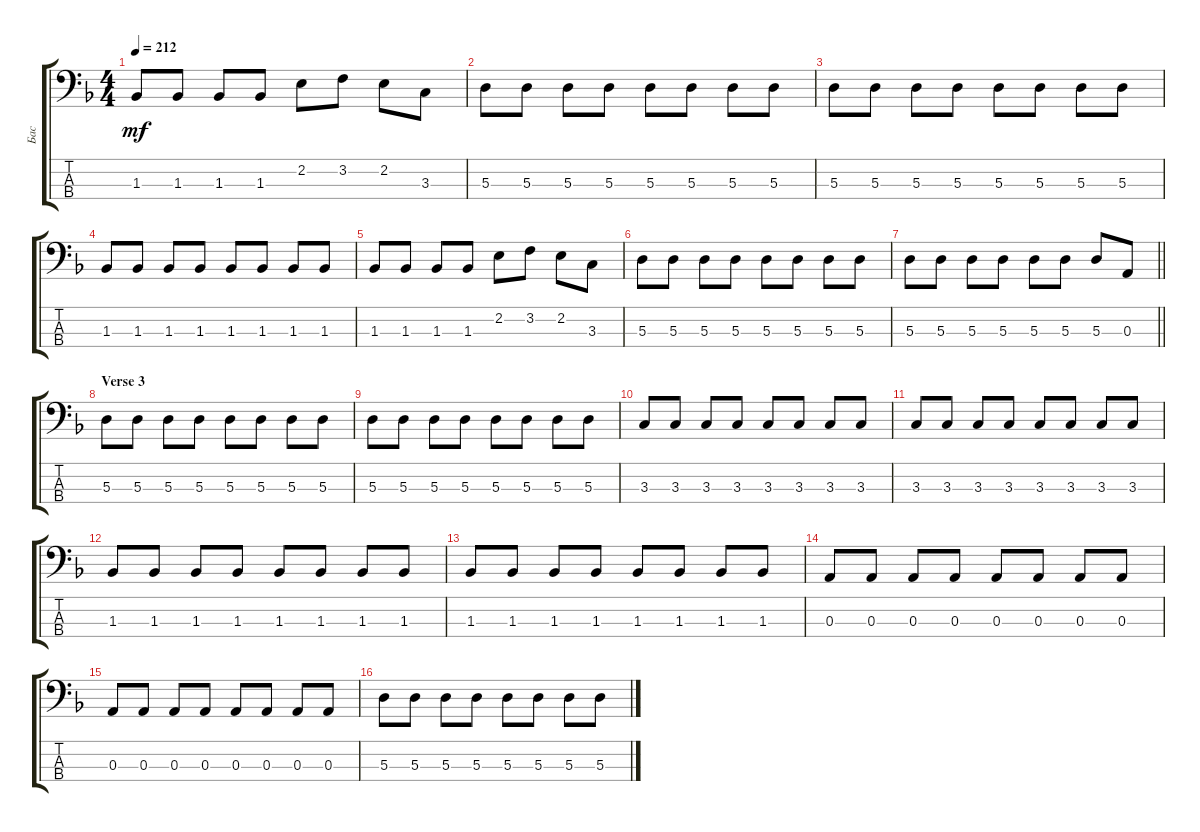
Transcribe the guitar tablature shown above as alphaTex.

\track ("Бас" "Бас") {instrument electricbassfinger}
\staff {score tabs}
\tuning (G2 D2 A1 E1) {hide}
\ts (4 4)
\tempo 212
\clef f4
\ks dminor
1.3.8{dy mf} 1.3.8 1.3.8 1.3.8 2.2.8 3.2.8 2.2.8 3.3.8 |
5.3.8 5.3.8 5.3.8 5.3.8 5.3.8 5.3.8 5.3.8 5.3.8 |
5.3.8 5.3.8 5.3.8 5.3.8 5.3.8 5.3.8 5.3.8 5.3.8 |
1.3.8 1.3.8 1.3.8 1.3.8 1.3.8 1.3.8 1.3.8 1.3.8 |
1.3.8 1.3.8 1.3.8 1.3.8 2.2.8 3.2.8 2.2.8 3.3.8 |
5.3.8 5.3.8 5.3.8 5.3.8 5.3.8 5.3.8 5.3.8 5.3.8 |
\barLineRight lightlight
5.3.8 5.3.8 5.3.8 5.3.8 5.3.8 5.3.8 5.3.8 0.3.8 |
\section ("" "Verse 3")
5.3.8 5.3.8 5.3.8 5.3.8 5.3.8 5.3.8 5.3.8 5.3.8 |
5.3.8 5.3.8 5.3.8 5.3.8 5.3.8 5.3.8 5.3.8 5.3.8 |
3.3.8 3.3.8 3.3.8 3.3.8 3.3.8 3.3.8 3.3.8 3.3.8 |
3.3.8 3.3.8 3.3.8 3.3.8 3.3.8 3.3.8 3.3.8 3.3.8 |
1.3.8 1.3.8 1.3.8 1.3.8 1.3.8 1.3.8 1.3.8 1.3.8 |
1.3.8 1.3.8 1.3.8 1.3.8 1.3.8 1.3.8 1.3.8 1.3.8 |
0.3.8 0.3.8 0.3.8 0.3.8 0.3.8 0.3.8 0.3.8 0.3.8 |
0.3.8 0.3.8 0.3.8 0.3.8 0.3.8 0.3.8 0.3.8 0.3.8 |
5.3.8 5.3.8 5.3.8 5.3.8 5.3.8 5.3.8 5.3.8 5.3.8
